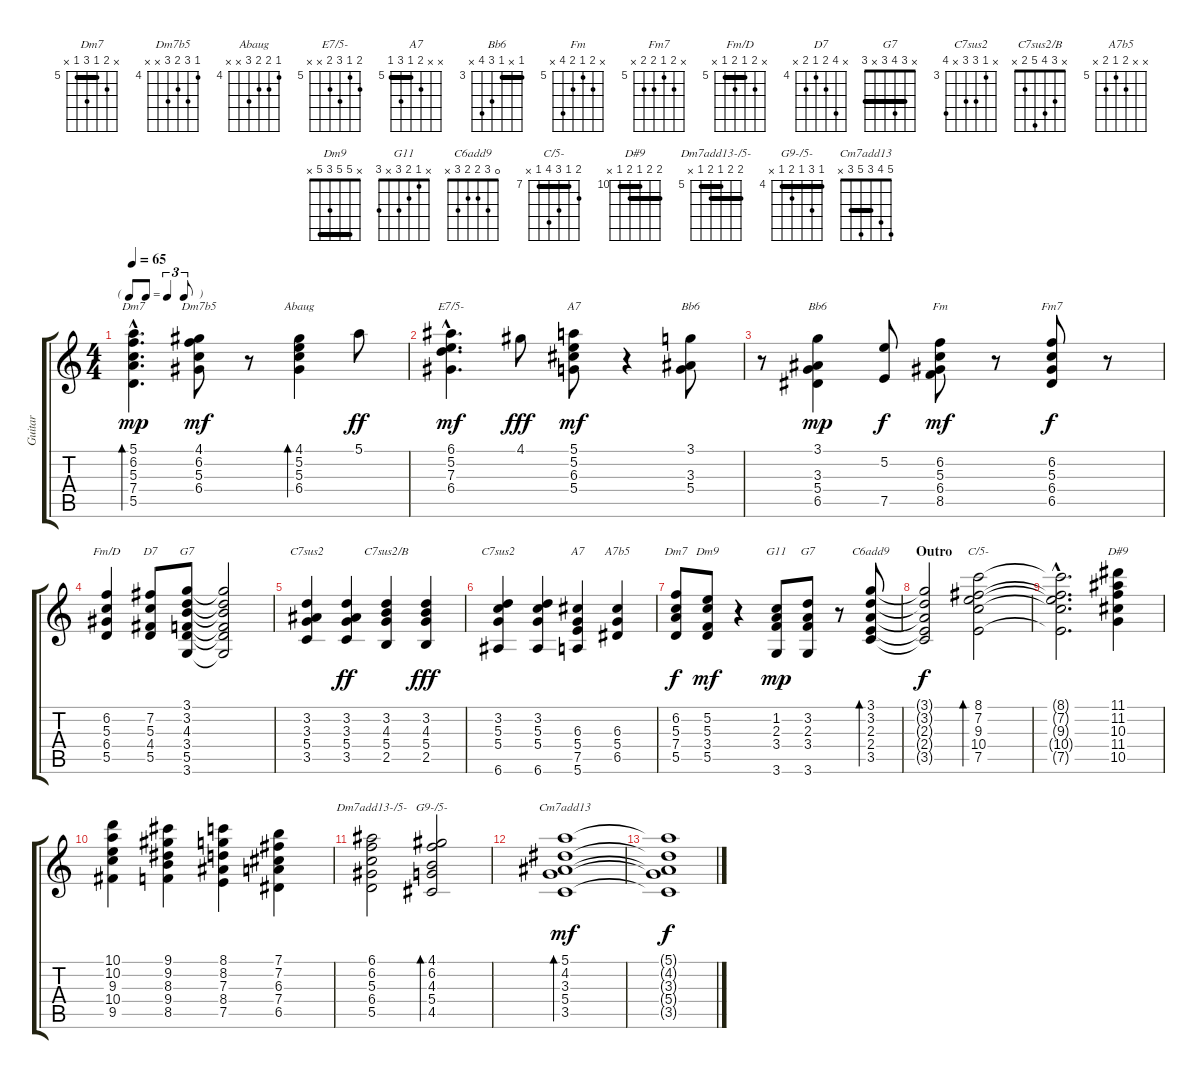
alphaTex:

\track ("Guitar" "Guitar") {instrument electricguitarjazz}
\staff {score tabs}
\tuning (E4 B3 G3 D3 A2 E2) {hide}
\chord ("Dm7" 5 6 5 7 5 x) {firstfret 5 barre 5}
\chord ("Dm7b5" 4 6 5 6 x x) {firstfret 4}
\chord ("Abaug" 4 5 5 6 x x) {firstfret 4}
\chord ("E7/5-" 6 5 7 6 x x) {firstfret 5}
\chord ("A7" 5 5 6 5 x x) {firstfret 5 barre 5}
\chord ("Bb6" 3 x 3 5 x x) {barre 3}
\chord ("Bb6" 3 x 3 5 6 x) {firstfret 3 barre 3}
\chord ("Fm" x 6 5 6 8 x) {firstfret 5}
\chord ("Fm7" x 6 5 6 6 x) {firstfret 5}
\chord ("Fm/D" x 6 5 6 5 x) {firstfret 5 barre 5}
\chord ("D7" x 7 5 4 5 x) {firstfret 4}
\chord ("G7" 3 3 4 3 5 3) {barre 3}
\chord ("C7sus2" x 3 3 5 3 x) {barre 3}
\chord ("C7sus2/B" x 3 4 5 2 x)
\chord ("C7sus2" x 3 5 5 x 6) {firstfret 3}
\chord ("A7" x x 6 5 7 5) {firstfret 5 barre 5}
\chord ("A7b5" x x 6 5 6 x) {firstfret 5}
\chord ("Dm7" x 6 5 7 5 x) {firstfret 5 barre 5}
\chord ("Dm9" x 5 5 3 5 x) {barre 5}
\chord ("G11" x 1 2 3 x 3)
\chord ("G7" x 3 4 3 x 3) {barre 3}
\chord ("C6add9" 0 3 2 2 3 x)
\chord ("C/5-" 8 7 9 10 7 x) {firstfret 7 barre 7}
\chord ("D#9" 11 11 10 11 10 x) {firstfret 10 barre (10 11)}
\chord ("Dm7add13-/5-" 6 6 5 6 5 x) {firstfret 5 barre (5 6)}
\chord ("G9-/5-" 4 6 4 5 4 x) {firstfret 4 barre 4}
\chord ("Cm7add13" 5 4 3 5 3 x) {barre 3}
\ts (4 4)
\tf triplet8th
\tempo 65
\clef g2
\ks c
(5.1{hac} 6.2{hac} 5.3{hac} 7.4{hac} 5.5{hac}).4{d bd 480 ch "Dm7" dy mp} (4.1 6.2 5.3 6.4).8{ch "Dm7b5" dy mf} r.8 (4.1 5.2 5.3 6.4).4{bd 480 ch "Abaug"} 5.1.8{dy ff} |
(6.1{hac} 5.2{hac} 7.3{hac} 6.4{hac}).4{d ch "E7/5-" dy mf} 4.1.8{dy fff} (5.1 5.2 6.3 5.4).8{ch "A7" dy mf} r.4 (3.1 3.3 5.4).8{ch "Bb6"} |
r.8 (3.1 3.3 5.4 6.5).4{ch "Bb6" dy mp} (5.2 7.5).8{dy f} (6.2 5.3 6.4 8.5).8{ch "Fm" dy mf} r.8 (6.2 5.3 6.4 6.5).8{ch "Fm7" dy f} r.8 |
(6.2 5.3 6.4 5.5).4{ch "Fm/D"} (7.2 5.3 4.4 5.5).8{ch "D7"} (3.1 3.2 4.3 3.4 5.5 3.6).8{ch "G7"} (3.1{t} 3.2{t} 4.3{t} 3.4{t} 5.5{t} 3.6{t}).2 |
(3.2 3.3 5.4 3.5).4{ch "C7sus2"} (3.2 3.3 5.4 3.5).4{dy ff} (3.2 4.3 5.4 2.5).4{ch "C7sus2/B"} (3.2 4.3 5.4 2.5).4{dy fff} |
(3.2 5.3 5.4 6.6).4{ch "C7sus2"} (3.2 5.3 5.4 6.6).4 (6.3 5.4 7.5 5.6).4{ch "A7"} (6.3 5.4 6.5).4{ch "A7b5"} |
(6.2 5.3 7.4 5.5).8{ch "Dm7" dy f} (5.2 5.3 3.4 5.5).8{ch "Dm9" dy mf} r.4 (1.2 2.3 3.4 3.6).8{ch "G11" dy mp} (3.2 2.3 3.4 3.6).8{ch "G7"} r.8 (3.1 3.2 2.3 2.4 3.5).8{bd 480 ch "C6add9"} |
\section ("" "Outro")
(3.1{t} 3.2{t} 2.3{t} 2.4{t} 3.5{t}).2{dy f} (8.1 7.2 9.3 10.4 7.5).2{bd 480 ch "C/5-"} |
(8.1{hac t} 7.2{hac t} 9.3{hac t} 10.4{hac t} 7.5{hac t}).2{d} (11.1 11.2 10.3 11.4 10.5).4{ch "D#9"} |
(10.1 10.2 9.3 10.4 9.5).4 (9.1 9.2 8.3 9.4 8.5).4 (8.1 8.2 7.3 8.4 7.5).4 (7.1 7.2 6.3 7.4 6.5).4 |
(6.1 6.2 5.3 6.4 5.5).2{ch "Dm7add13-/5-"} (4.1 6.2 4.3 5.4 4.5).2{bd 240 ch "G9-/5-"} |
(5.1 4.2 3.3 5.4 3.5).1{bd 480 ch "Cm7add13" dy mf volume 0} |
(5.1{t} 4.2{t} 3.3{t} 5.4{t} 3.5{t}).1{dy f}
